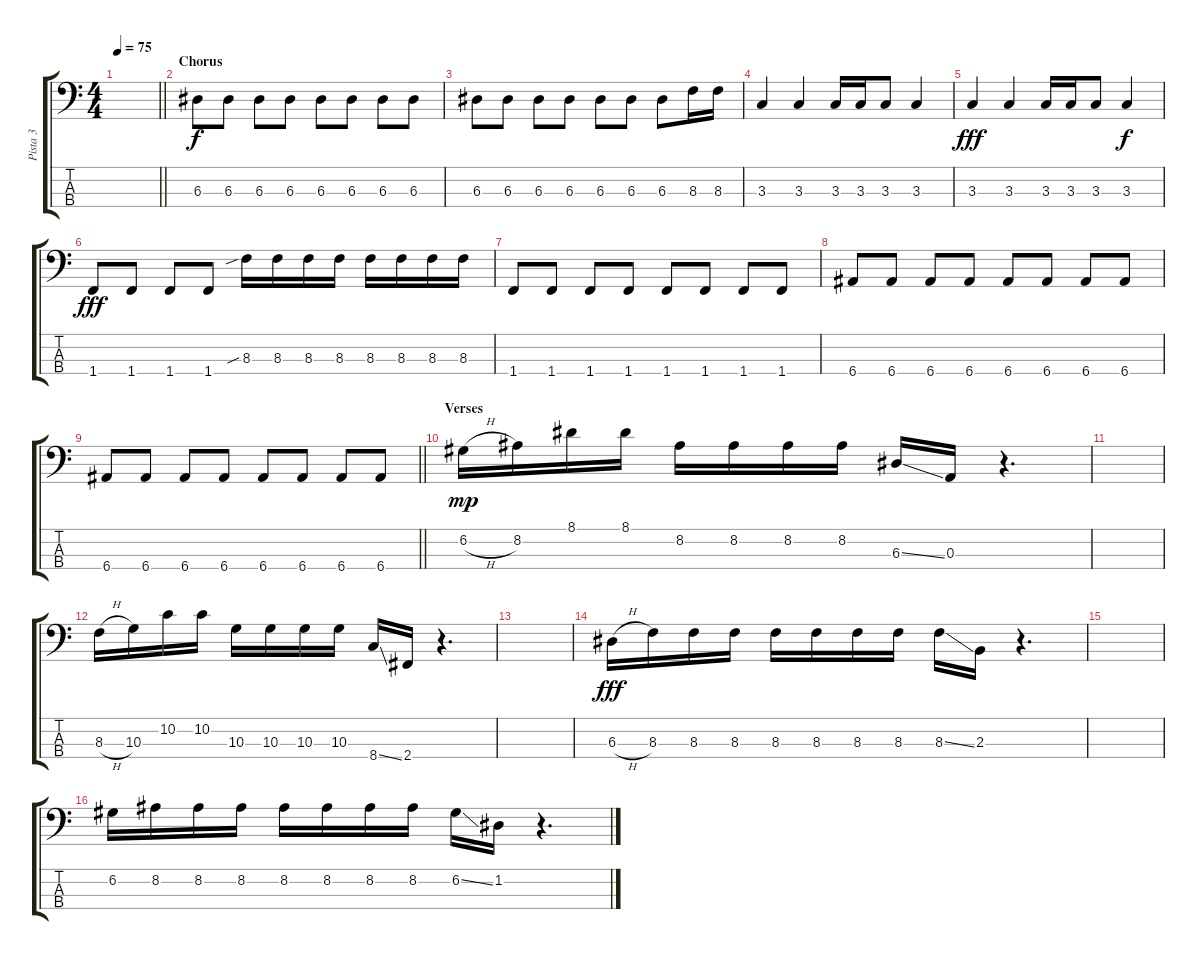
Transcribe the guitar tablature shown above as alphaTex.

\track ("Pista 3" "Pista 3") {instrument electricbassfinger}
\staff {score tabs}
\tuning (G2 D2 A1 E1) {hide}
\ts (4 4)
\tempo 75
\clef f4
\barLineRight lightlight
\ks c
|
\section ("" "Chorus")
6.3.8 6.3.8 6.3.8 6.3.8 6.3.8 6.3.8 6.3.8 6.3.8 |
6.3.8 6.3.8 6.3.8 6.3.8 6.3.8 6.3.8 6.3.8 8.3.16 8.3.16 |
3.3.4 3.3.4 3.3.16 3.3.16 3.3.8 3.3.4{dy f} |
3.3.4{dy fff} 3.3.4 3.3.16 3.3.16 3.3.8 3.3.4{dy f} |
1.4.8{dy fff} 1.4.8 1.4.8 1.4.8 8.3{sib}.16 8.3.16 8.3.16 8.3.16 8.3.16 8.3.16 8.3.16 8.3.16 |
1.4.8 1.4.8 1.4.8 1.4.8 1.4.8 1.4.8 1.4.8 1.4.8 |
6.4.8 6.4.8 6.4.8 6.4.8 6.4.8 6.4.8 6.4.8 6.4.8 |
\barLineRight lightlight
6.4.8 6.4.8 6.4.8 6.4.8 6.4.8 6.4.8 6.4.8 6.4.8 |
\section ("" "Verses")
6.2{h}.16{dy mp} 8.2.16 8.1.16 8.1.16 8.2.16 8.2.16 8.2.16 8.2.16 6.3{ss}.16 0.3.16 r.4{d} |
|
8.3{h}.16 10.3.16 10.2.16 10.2.16 10.3.16 10.3.16 10.3.16 10.3.16 8.4{ss}.16 2.4.16 r.4{d} |
|
6.3{h}.16{dy fff} 8.3.16 8.3.16 8.3.16 8.3.16 8.3.16 8.3.16 8.3.16 8.3{ss}.16 2.3.16 r.4{d} |
|
6.2.16 8.2.16 8.2.16 8.2.16 8.2.16 8.2.16 8.2.16 8.2.16 6.2{ss}.16 1.2.16 r.4{d}
